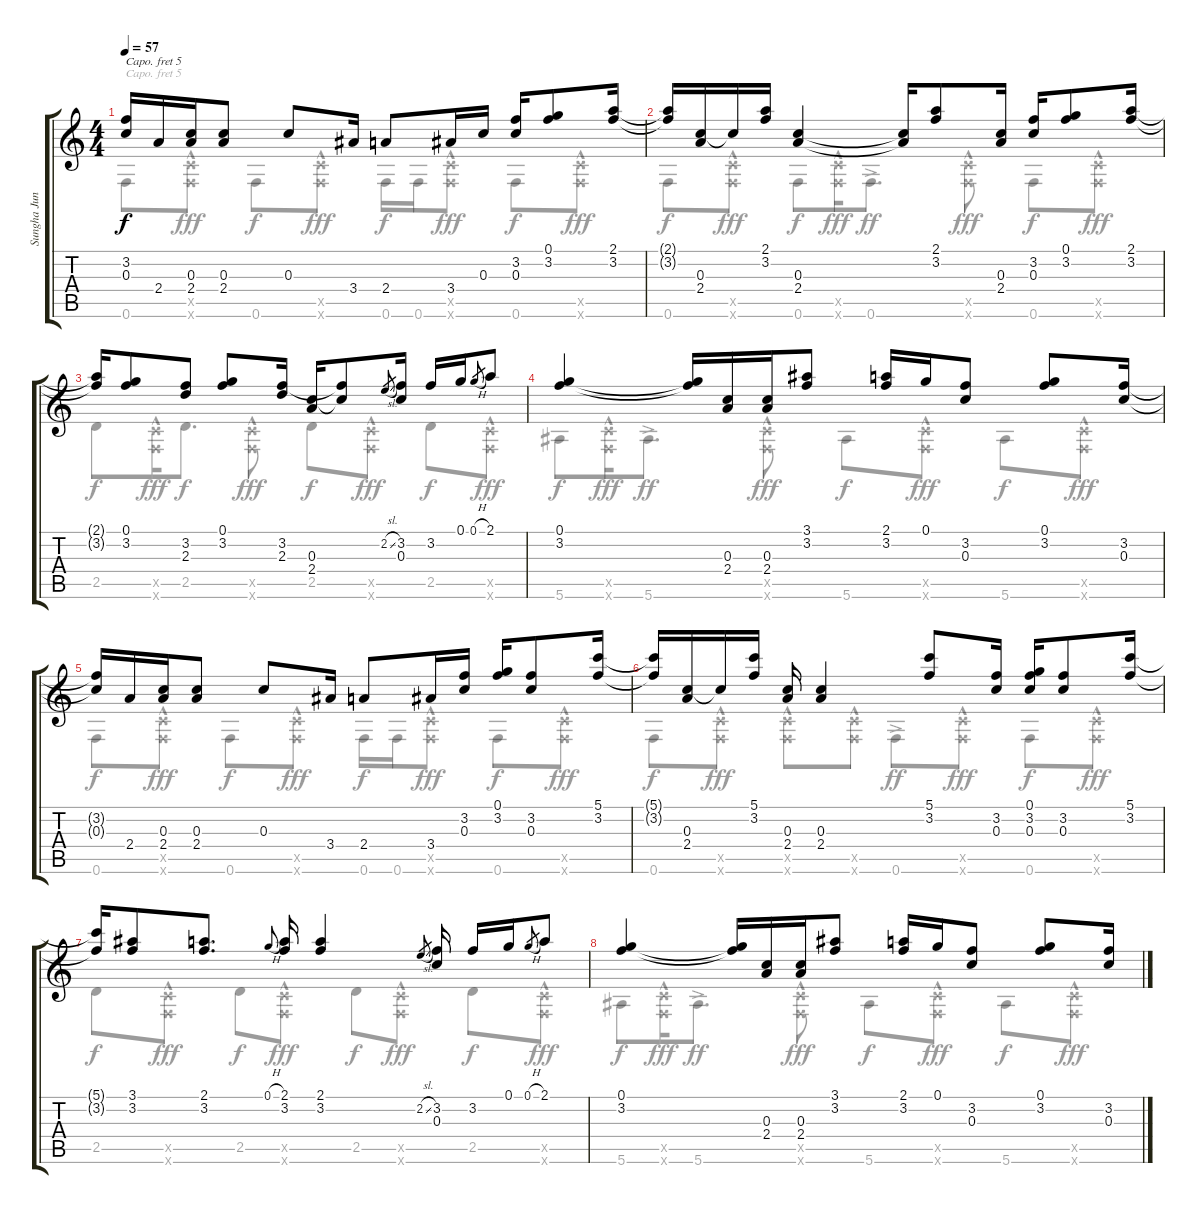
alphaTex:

\track ("Sungha Jung" "Sungha Jun") {instrument acousticguitarsteel}
\staff {score tabs}
\capo 5
\tuning (D4 A3 G3 D3 G2 C2) {hide}
\voice
\ts (4 4)
\tempo 57
\clef g2
\ks c
(3.2{t} 0.3{t}).16{dy f} 2.4.16 (0.3 2.4).16 (0.3 2.4).8 0.3.8 3.4.16 2.4.8 3.4.16 0.3.16 (3.2 0.3).16 (0.1 3.2).8 (2.1 3.2).16 |
(2.1{t} 3.2{t}).16 (0.3 2.4).16 0.3{t}.16 (2.1 3.2).16 (0.3 2.4).4 (0.3{t} 2.4{t}).16 (2.1 3.2).8 (0.3 2.4).16 (3.2 0.3).16 (0.1 3.2).8 (2.1 3.2).16 |
(2.1{t} 3.2{t}).16 (0.1 3.2).8 (3.2 2.3).8 (0.1 3.2).8 (3.2 2.3).16 (0.3 2.4).16 (3.2{t} 0.3{t}).8 2.2{sl}.8{gr} (3.2 0.3).16 3.2.16 0.1.16 0.1{h}.8{gr} 2.1.8 |
(0.1 3.2).4 (0.1{t} 3.2{t}).16 (0.3 2.4).16 (0.3 2.4).16 (3.1 3.2).8 (2.1 3.2).16 0.1.16 (3.2 0.3).8 (0.1 3.2).8 (3.2 0.3).16 |
(3.2{t} 0.3{t}).16 2.4.16 (0.3 2.4).16 (0.3 2.4).8 0.3.8 3.4.16 2.4.8 3.4.16 (3.2 0.3).16 (0.1 3.2).16 (3.2 0.3).8 (5.1 3.2).16 |
(5.1{t} 3.2{t}).16 (0.3 2.4).16 0.3{t}.16 (5.1 3.2).16 (0.3 2.4).16 (0.3 2.4).4 (5.1 3.2).8 (3.2 0.3).16 (0.1 3.2 0.3).16 (3.2 0.3).8 (5.1 3.2).16 |
(5.1{t} 3.2{t}).16 (3.1 3.2).8 (2.1 3.2).8{d} 0.1{h}.8{gr onbeat} (2.1 3.2).16 (2.1 3.2).4 2.2{sl}.8{gr} (3.2 0.3).16 3.2.16 0.1.16 0.1{h}.8{gr} 2.1.8 |
(0.1 3.2).4 (0.1{t} 3.2{t}).16 (0.3 2.4).16 (0.3 2.4).16 (3.1 3.2).8 (2.1 3.2).16 0.1.16 (3.2 0.3).8 (0.1 3.2).8 (3.2 0.3).16
\voice
\clef g2
\ottava regular
\simile none
\ks c
0.6.8{dy f} (0.5{hac x} 0.6{hac x}).8{dy fff} 0.6.8{dy f} (0.5{hac x} 0.6{hac x}).8{dy fff} 0.6.16{dy f} 0.6.16 (0.5{hac x} 0.6{hac x}).8{dy fff} 0.6.8{dy f} (0.5{hac x} 0.6{hac x}).8{dy fff} |
0.6.8{dy f} (0.5{hac x} 0.6{hac x}).8{dy fff} 0.6.8{dy f} (0.5{hac x} 0.6{hac x}).16{dy fff} 0.6{ac}.8{d dy ff} (0.5{hac x} 0.6{hac x}).8{dy fff} 0.6.8{dy f} (0.5{hac x} 0.6{hac x}).8{dy fff} |
2.5.8{dy f} (0.5{hac x} 0.6{hac x}).16{dy fff} 2.5.8{d dy f} (0.5{hac x} 0.6{hac x}).8{dy fff} 2.5.8{dy f} (0.5{hac x} 0.6{hac x}).8{dy fff} 2.5.8{dy f} (0.5{hac x} 0.6{hac x}).8{dy fff} |
5.6.8{dy f} (0.5{hac x} 0.6{hac x}).16{dy fff} 5.6{ac}.8{d dy ff} (0.5{hac x} 0.6{hac x}).8{dy fff} 5.6.8{dy f} (0.5{hac x} 0.6{hac x}).8{dy fff} 5.6.8{dy f} (0.5{hac x} 0.6{hac x}).8{dy fff} |
0.6.8{dy f} (0.5{hac x} 0.6{hac x}).8{dy fff} 0.6.8{dy f} (0.5{hac x} 0.6{hac x}).8{dy fff} 0.6.16{dy f} 0.6.16 (0.5{hac x} 0.6{hac x}).8{dy fff} 0.6.8{dy f} (0.5{hac x} 0.6{hac x}).8{dy fff} |
0.6.8{dy f} (0.5{hac x} 0.6{hac x}).8{dy fff} (0.5{hac x} 0.6{hac x}).8 (0.5{hac x} 0.6{hac x}).8 0.6{ac}.8{dy ff} (0.5{hac x} 0.6{hac x}).8{dy fff} 0.6.8{dy f} (0.5{hac x} 0.6{hac x}).8{dy fff} |
2.5.8{dy f} (0.5{hac x} 0.6{hac x}).8{dy fff} 2.5.8{dy f} (0.5{hac x} 0.6{hac x}).8{dy fff} 2.5.8{dy f} (0.5{hac x} 0.6{hac x}).8{dy fff} 2.5.8{dy f} (0.5{hac x} 0.6{hac x}).8{dy fff} |
5.6.8{dy f} (0.5{hac x} 0.6{hac x}).16{dy fff} 5.6{ac}.8{d dy ff} (0.5{hac x} 0.6{hac x}).8{dy fff} 5.6.8{dy f} (0.5{hac x} 0.6{hac x}).8{dy fff} 5.6.8{dy f} (0.5{hac x} 0.6{hac x}).8{dy fff}
